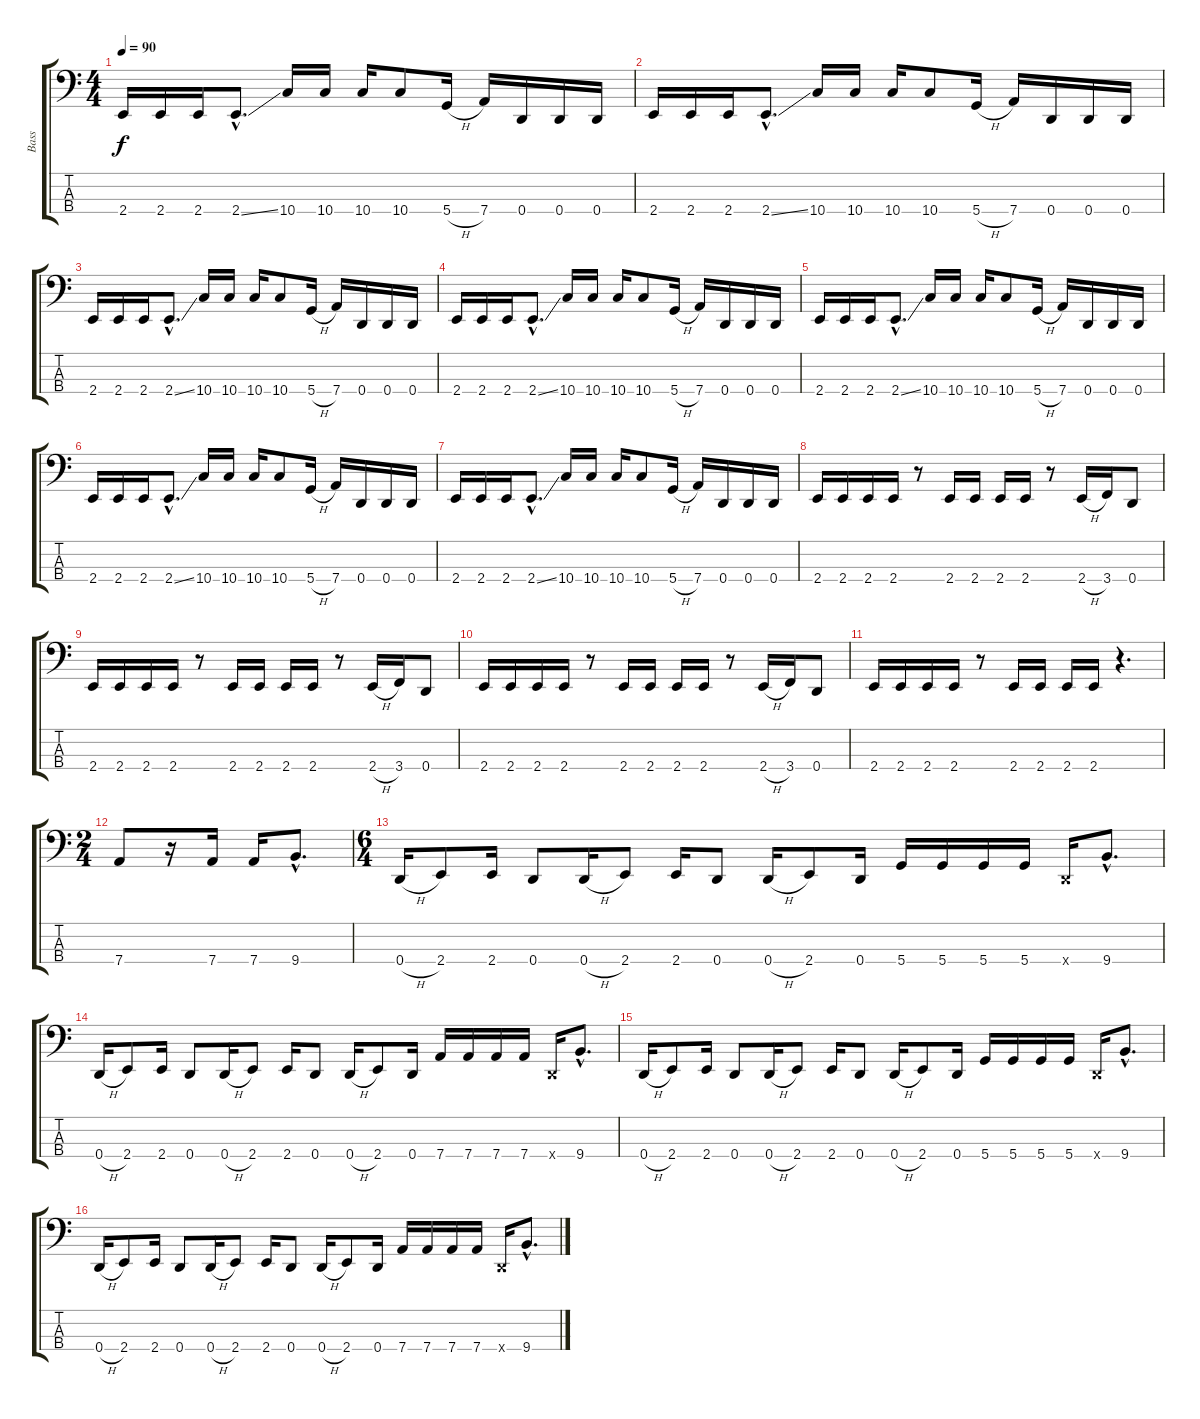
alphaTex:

\track ("Bass" "Bass") {instrument slapbass2}
\staff {score tabs}
\tuning (G2 D2 A1 D1) {hide}
\ts (4 4)
\tempo 90
\clef f4
\ks c
2.4.16{dy f} 2.4.16 2.4.16 2.4{ss hac}.8{d} 10.4.16 10.4.16 10.4.16 10.4.8 5.4{h}.16 7.4.16 0.4.16 0.4.16 0.4.16 |
2.4.16 2.4.16 2.4.16 2.4{ss hac}.8{d} 10.4.16 10.4.16 10.4.16 10.4.8 5.4{h}.16 7.4.16 0.4.16 0.4.16 0.4.16 |
2.4.16 2.4.16 2.4.16 2.4{ss hac}.8{d} 10.4.16 10.4.16 10.4.16 10.4.8 5.4{h}.16 7.4.16 0.4.16 0.4.16 0.4.16 |
2.4.16 2.4.16 2.4.16 2.4{ss hac}.8{d} 10.4.16 10.4.16 10.4.16 10.4.8 5.4{h}.16 7.4.16 0.4.16 0.4.16 0.4.16 |
2.4.16 2.4.16 2.4.16 2.4{ss hac}.8{d} 10.4.16 10.4.16 10.4.16 10.4.8 5.4{h}.16 7.4.16 0.4.16 0.4.16 0.4.16 |
2.4.16 2.4.16 2.4.16 2.4{ss hac}.8{d} 10.4.16 10.4.16 10.4.16 10.4.8 5.4{h}.16 7.4.16 0.4.16 0.4.16 0.4.16 |
2.4.16 2.4.16 2.4.16 2.4{ss hac}.8{d} 10.4.16 10.4.16 10.4.16 10.4.8 5.4{h}.16 7.4.16 0.4.16 0.4.16 0.4.16 |
2.4.16 2.4.16 2.4.16 2.4.16 r.8 2.4.16 2.4.16 2.4.16 2.4.16 r.8 2.4{h}.16 3.4.16 0.4.8 |
2.4.16 2.4.16 2.4.16 2.4.16 r.8 2.4.16 2.4.16 2.4.16 2.4.16 r.8 2.4{h}.16 3.4.16 0.4.8 |
2.4.16 2.4.16 2.4.16 2.4.16 r.8 2.4.16 2.4.16 2.4.16 2.4.16 r.8 2.4{h}.16 3.4.16 0.4.8 |
2.4.16 2.4.16 2.4.16 2.4.16 r.8 2.4.16 2.4.16 2.4.16 2.4.16 r.4{d} |
\ts (2 4)
7.4.8{volume 13} r.16 7.4.16 7.4.16 9.4{hac}.8{d} |
\ts (6 4)
0.4{h}.16 2.4.8 2.4.16 0.4.8 0.4{h}.16 2.4.8 2.4.16 0.4.8 0.4{h}.16 2.4.8 0.4.16 5.4.16 5.4.16 5.4.16 5.4.16 0.4{x}.16 9.4{hac}.8{d} |
0.4{h}.16 2.4.8 2.4.16 0.4.8 0.4{h}.16 2.4.8 2.4.16 0.4.8 0.4{h}.16 2.4.8 0.4.16 7.4.16 7.4.16 7.4.16 7.4.16 0.4{x}.16 9.4{hac}.8{d} |
0.4{h}.16 2.4.8 2.4.16 0.4.8 0.4{h}.16 2.4.8 2.4.16 0.4.8 0.4{h}.16 2.4.8 0.4.16 5.4.16 5.4.16 5.4.16 5.4.16 0.4{x}.16 9.4{hac}.8{d} |
0.4{h}.16 2.4.8 2.4.16 0.4.8 0.4{h}.16 2.4.8 2.4.16 0.4.8 0.4{h}.16 2.4.8 0.4.16 7.4.16 7.4.16 7.4.16 7.4.16 0.4{x}.16 9.4{hac}.8{d}
